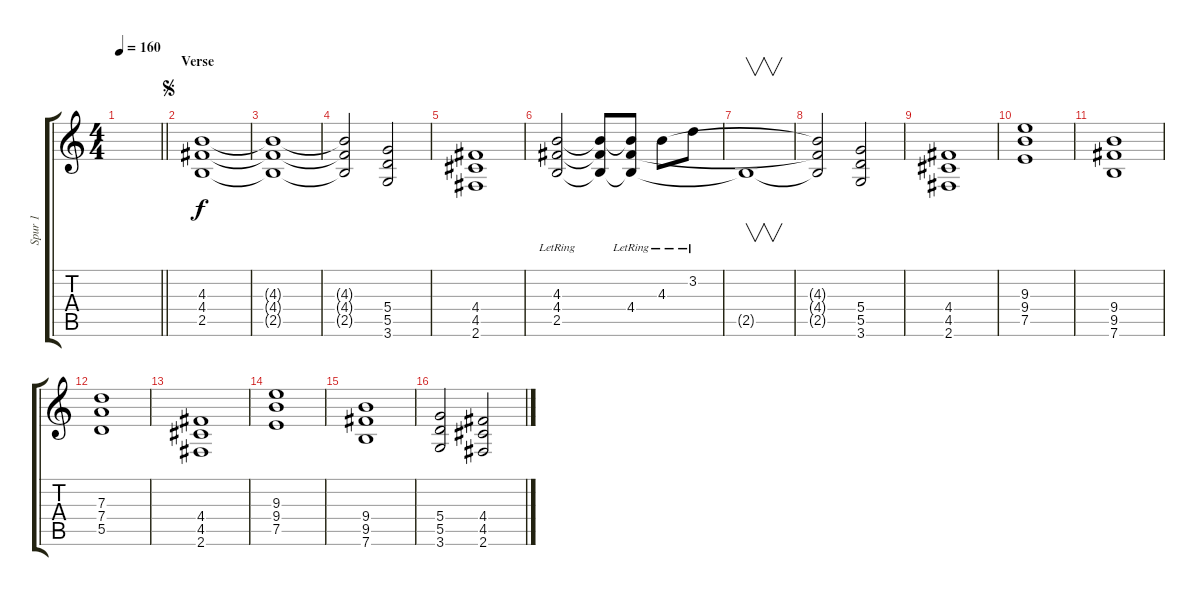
\track ("Spur 1" "Spur 1") {instrument distortionguitar}
\staff {score tabs}
\tuning (E4 B3 G3 D3 A2 E2) {hide}
\ts (4 4)
\tempo 160
\clef g2
\barLineRight lightlight
\ks c
|
\section ("" "Verse")
\jump segno
(4.3 4.4 2.5).1 |
(4.3{t} 4.4{t} 2.5{t}).1 |
(4.3{t} 4.4{t} 2.5{t}).2 (5.4 5.5 3.6).2 |
(4.4 4.5 2.6).1 |
(4.3{lr} 4.4{lr} 2.5{lr}).2 (4.3{t} 4.4{t} 2.5{t}).8 (4.3{t} 4.4{lr} 2.5{t}).8 4.3{lr}.8 3.2{lr}.8 |
2.5{t}.1{v} |
(4.3{t} 4.4{t} 2.5{t}).2 (5.4 5.5 3.6).2 |
(4.4 4.5 2.6).1 |
(9.3 9.4 7.5).1 |
(9.4 9.5 7.6).1 |
(7.3 7.4 5.5).1 |
(4.4 4.5 2.6).1 |
(9.3 9.4 7.5).1 |
(9.4 9.5 7.6).1 |
(5.4 5.5 3.6).2 (4.4 4.5 2.6).2
